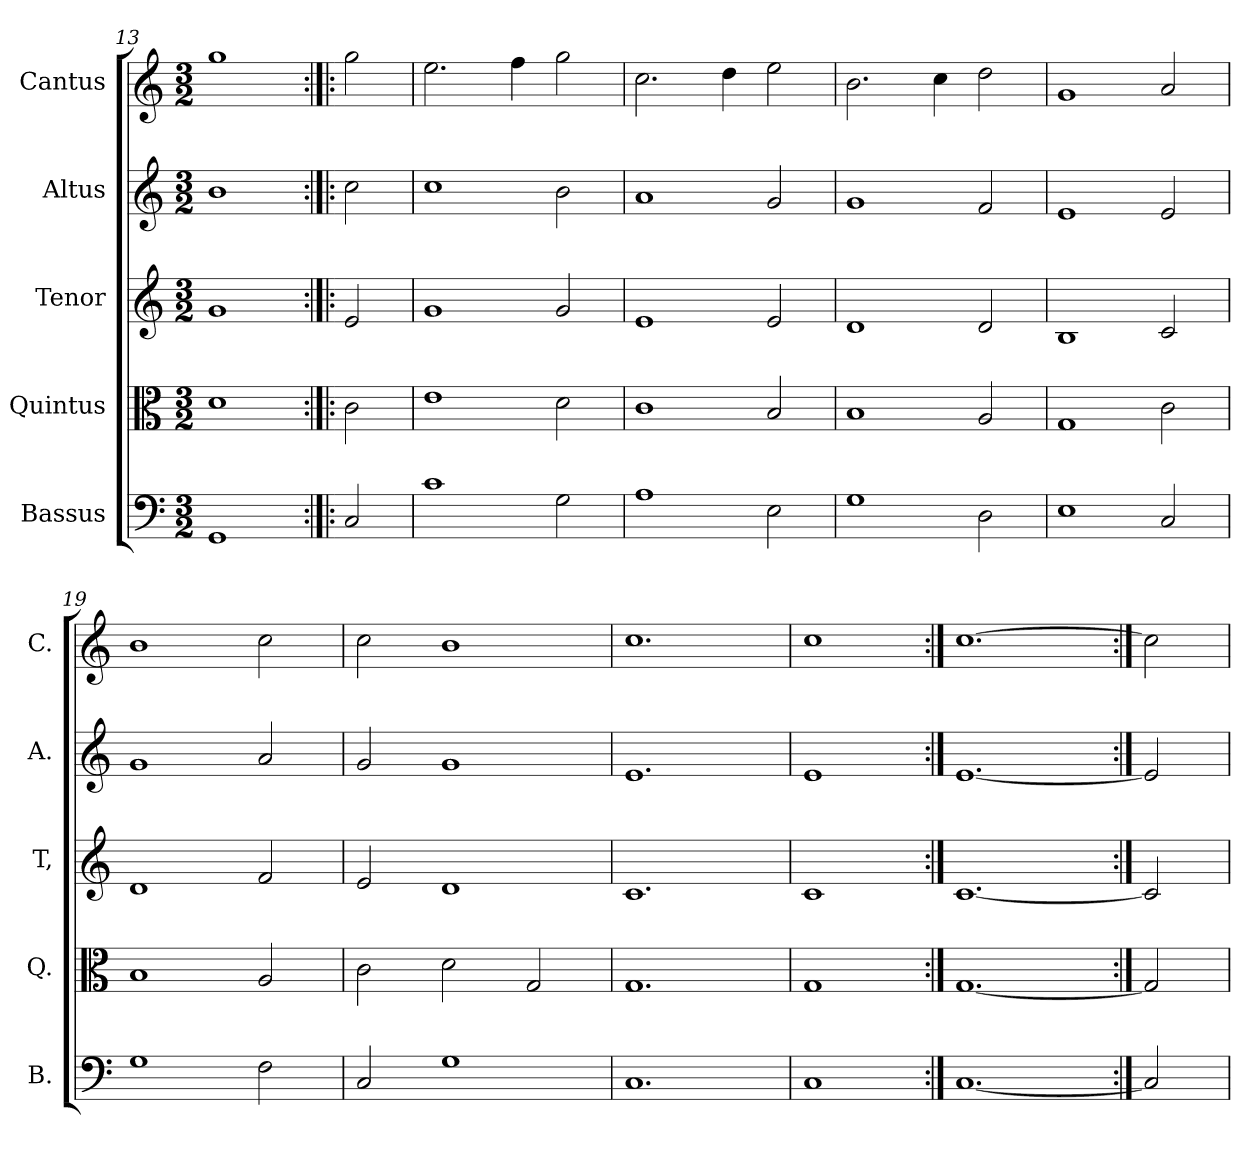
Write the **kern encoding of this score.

**kern	**kern	**kern	**kern	**kern
*part5	*part4	*part3	*part2	*part1
*staff5	*staff4	*staff3	*staff2	*staff1
*I"Bassus	*I"Quintus	*I"Tenor	*I"Altus	*I"Cantus
*I'B.	*I'Q.	*I'T,	*I'A.	*I'C.
*clefF4	*clefC3	*clefG2	*clefG2	*clefG2
*k[]	*k[]	*k[]	*k[]	*k[]
*C:	*C:	*C:	*C:	*C:
*M3/2	*M3/2	*M3/2	*M3/2	*M3/2
=13	=13	=13	=13	=13
1GG/	1d\	1g/	1b\	1gg\
=14:|!|:	=14:|!|:	=14:|!|:	=14:|!|:	=14:|!|:
2C/	2c\	2e/	2cc\	2gg\
=15	=15	=15	=15	=15
1c\	1e\	1g/	1cc\	2.ee\
.	.	.	.	4ff\
2G\	2d\	2g/	2b\	2gg\
=16	=16	=16	=16	=16
1A\	1c\	1e/	1a/	2.cc\
.	.	.	.	4dd\
2E\	2B/	2e/	2g/	2ee\
=17	=17	=17	=17	=17
1G\	1B/	1d/	1g/	2.b\
.	.	.	.	4cc\
2D\	2A/	2d/	2f/	2dd\
=18	=18	=18	=18	=18
1E\	1G/	1B/	1e/	1g/
2C/	2c\	2c/	2e/	2a/
=19	=19	=19	=19	=19
1G\	1B/	1d/	1g/	1b\
2F\	2A/	2f/	2a/	2cc\
=20	=20	=20	=20	=20
2C/	2c\	2e/	2g/	2cc\
1G\	2d\	1d/	1g/	1b\
.	2G/	.	.	.
=21	=21	=21	=21	=21
1.C/	1.G/	1.c/	1.e/	1.cc\
=22	=22	=22	=22	=22
1C/	1G/	1c/	1e/	1cc\
=23:|!	=23:|!	=23:|!	=23:|!	=23:|!
[1.C/	[1.G/	[1.c/	[1.e/	[1.cc\
=24:|!	=24:|!	=24:|!	=24:|!	=24:|!
2C/]	2G/]	2c/]	2e/]	2cc\]
=	=	=	=	=
*-	*-	*-	*-	*-
